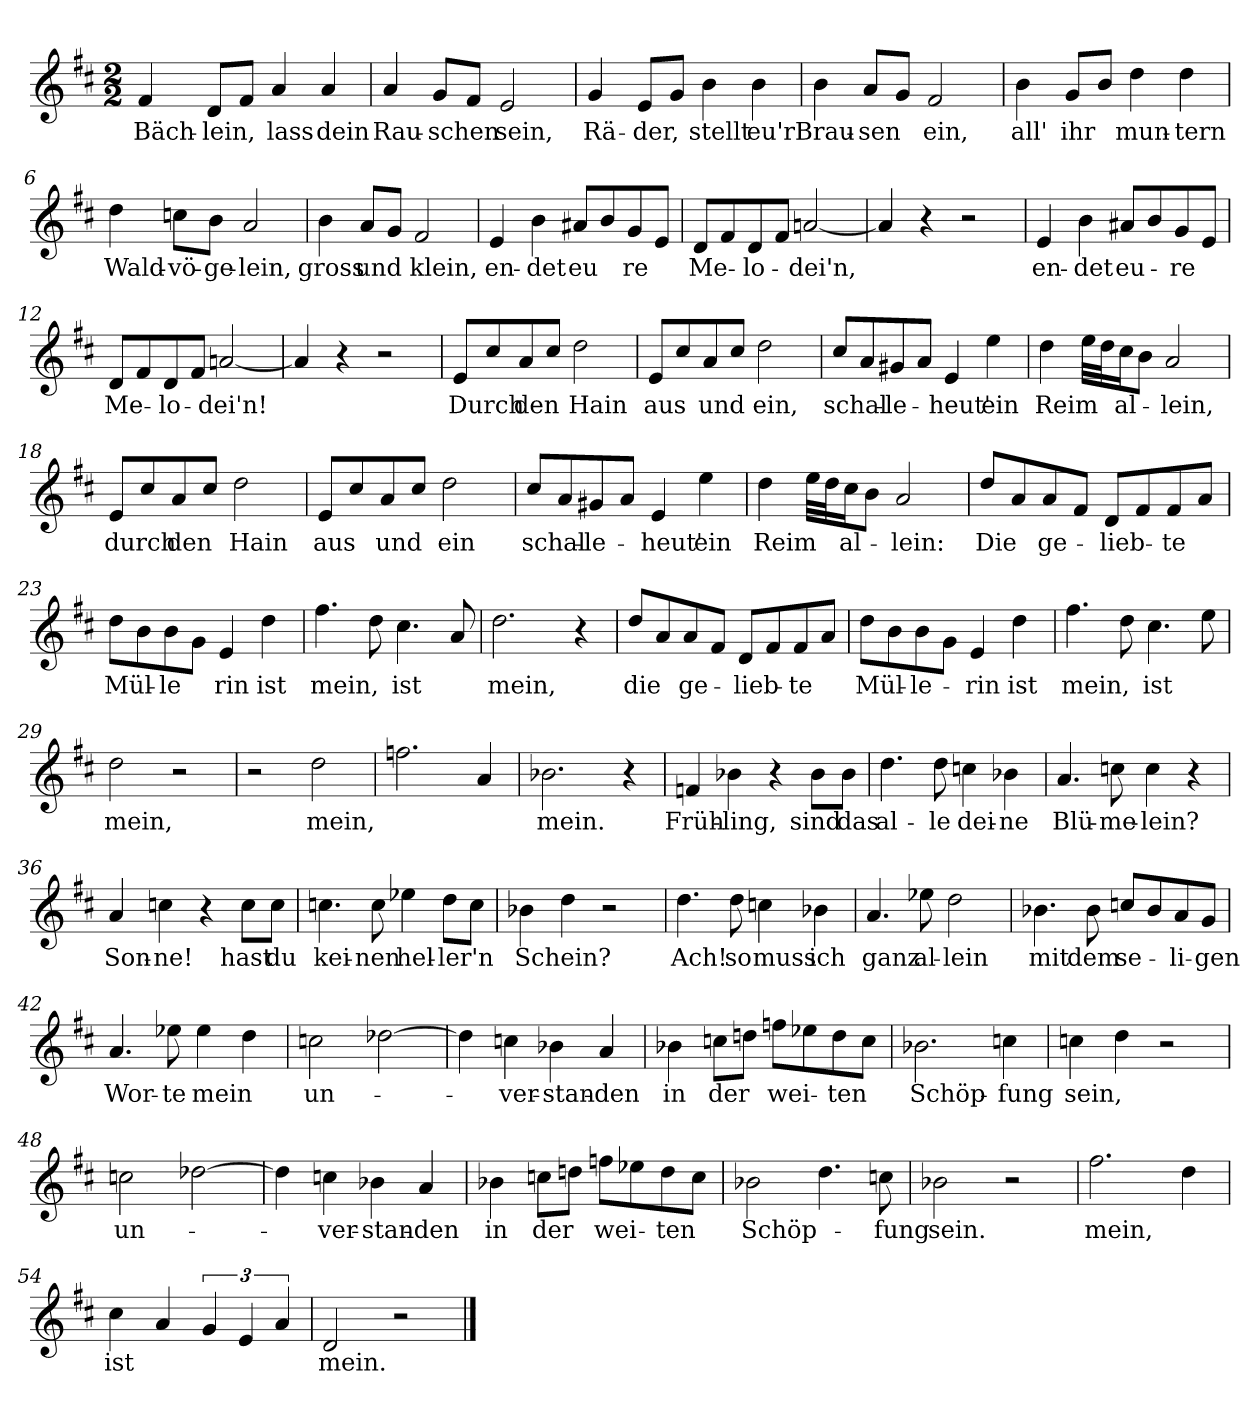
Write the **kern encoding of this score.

**kern	**text
*part1	*part1
*staff1	*staff1
*clefG2	*
*k[f#c#]	*
*M2/2	*
=1	=1
!	!LO:LY:b
4f#/	Bäch-
!	!LO:LY:b
8d/L	-lein,
8f#/J	.
!	!LO:LY:b
4a/	lass
!	!LO:LY:b
4a/	dein
=2	=2
!	!LO:LY:b
4a/	Rau-
!	!LO:LY:b
8g/L	-schen
8f#/J	.
!	!LO:LY:b
2e/	sein,
=3	=3
!	!LO:LY:b
4g/	Rä-
!	!LO:LY:b
8e/L	-der,
8g/J	.
!	!LO:LY:b
4b\	stellt
!	!LO:LY:b
4b\	eu'r
=4	=4
!	!LO:LY:b
4b\	Brau-
!	!LO:LY:b
8a/L	-sen
8g/J	.
!	!LO:LY:b
2f#/	ein,
=5	=5
!	!LO:LY:b
4b\	all'
!	!LO:LY:b
8g/L	ihr
8b/J	.
!	!LO:LY:b
4dd\	mun-
!	!LO:LY:b
4dd\	-tern
=6	=6
!	!LO:LY:b
4dd\	Wald-
!	!LO:LY:b
8ccn\L	-vö-
!	!LO:LY:b
8b\J	-ge-
!	!LO:LY:b
2a/	-lein,
!!LO:LB:g=z
=7	=7
!	!LO:LY:b
4b\	gross
!	!LO:LY:b
8a/L	und
8g/J	.
!	!LO:LY:b
2f#/	klein,
=8	=8
!	!LO:LY:b
4e/	en-
!	!LO:LY:b
4b\	-det
!	!LO:LY:b
8a#X/L	eu
8b/	.
!	!LO:LY:b
8g/	re
8e/J	.
=9	=9
!	!LO:LY:b
8d/L	Me-
8f#/	.
!	!LO:LY:b
8d/	-lo-
8f#/J	.
!	!LO:LY:b
[2an/	dei'n,
=10	=10
4a/]	.
4r	.
2r	.
=11	=11
!	!LO:LY:b
4e/	en-
!	!LO:LY:b
4b\	-det
!	!LO:LY:b
8a#X/L	eu-
8b/	.
!	!LO:LY:b
8g/	-re
8e/J	.
=12	=12
!	!LO:LY:b
8d/L	Me-
8f#/	.
!	!LO:LY:b
8d/	-lo-
8f#/J	.
!	!LO:LY:b
[2an/	-dei'n!
=13	=13
4a/]	.
4r	.
2r	.
=14	=14
!	!LO:LY:b
8e/L	Durch
8cc#/	.
!	!LO:LY:b
8a/	den
8cc#/J	.
!	!LO:LY:b
2dd\	Hain
!!LO:LB:g=z
=15	=15
!	!LO:LY:b
8e/L	aus
8cc#/	.
!	!LO:LY:b
8a/	und
8cc#/J	.
!	!LO:LY:b
2dd\	ein,
=16	=16
!	!LO:LY:b
8cc#/L	schal-
8a/	.
!	!LO:LY:b
8g#X/	-le-
8a/J	.
!	!LO:LY:b
4e/	-heut'
!	!LO:LY:b
4ee\	ein
=17	=17
!	!LO:LY:b
4dd\	Reim
32ee\LLL	.
32dd\J	.
!	!LO:LY:b
16cc#\J	al-
8b\J	.
!	!LO:LY:b
2a/	-lein,
=18	=18
!	!LO:LY:b
8e/L	durch
8cc#/	.
!	!LO:LY:b
8a/	den
8cc#/J	.
!	!LO:LY:b
2dd\	Hain
=19	=19
!	!LO:LY:b
8e/L	aus
8cc#/	.
!	!LO:LY:b
8a/	und
8cc#/J	.
!	!LO:LY:b
2dd\	ein
=20	=20
!	!LO:LY:b
8cc#/L	schal-
8a/	.
!	!LO:LY:b
8g#X/	-le-
8a/J	.
!	!LO:LY:b
4e/	-heut'
!	!LO:LY:b
4ee\	ein
=21	=21
!	!LO:LY:b
4dd\	Reim
32ee\LLL	.
32dd\J	.
!	!LO:LY:b
16cc#\J	al-
8b\J	.
!	!LO:LY:b
2a/	-lein:
!!LO:LB:g=z
=22	=22
!	!LO:LY:b
8dd/L	Die
8a/	.
!	!LO:LY:b
8a/	ge-
8f#/J	.
!	!LO:LY:b
8d/L	lieb-
8f#/	.
!	!LO:LY:b
8f#/	-te
8a/J	.
=23	=23
!	!LO:LY:b
8dd\L	Mül-
8b\	.
!	!LO:LY:b
8b\	-le
8g\J	.
!	!LO:LY:b
4e/	-rin
!	!LO:LY:b
4dd\	ist
=24	=24
!	!LO:LY:b
4.ff#\	mein,
8dd\	.
!	!LO:LY:b
4.cc#\	ist
8a/	.
=25	=25
!	!LO:LY:b
2.dd\	mein,
4r	.
=26	=26
!	!LO:LY:b
8dd/L	die
8a/	.
!	!LO:LY:b
8a/	ge-
8f#/J	.
!	!LO:LY:b
8d/L	-lieb-
8f#/	.
!	!LO:LY:b
8f#/	-te
8a/J	.
=27	=27
!	!LO:LY:b
8dd\L	Mül-
8b\	.
!	!LO:LY:b
8b\	-le-
8g\J	.
!	!LO:LY:b
4e/	-rin
!	!LO:LY:b
4dd\	ist
=28	=28
!	!LO:LY:b
4.ff#\	mein,
8dd\	.
!	!LO:LY:b
4.cc#\	ist
8ee\	.
=29	=29
!	!LO:LY:b
2dd\	mein,
2r	.
!!LO:LB:g=z
=30	=30
2r	.
!	!LO:LY:b
2dd\	mein,
=31	=31
2.ffn\	.
4a/	.
=32	=32
!	!LO:LY:b
2.b-X\	mein.
4r	.
=33	=33
!	!LO:LY:b
4fn/	Früh-
!	!LO:LY:b
4b-X\	-ling,
4r	.
!	!LO:LY:b
8b-\L	sind
!	!LO:LY:b
8b-\J	das
=34	=34
!	!LO:LY:b
4.dd\	al-
!	!LO:LY:b
8dd\	-le
!	!LO:LY:b
4ccn\	dei-
!	!LO:LY:b
4b-X\	-ne
=35	=35
!	!LO:LY:b
4.a/	Blü-
!	!LO:LY:b
8ccn\	-me-
!	!LO:LY:b
4cc\	-lein?
4r	.
=36	=36
!	!LO:LY:b
4a/	Son-
!	!LO:LY:b
4ccn\	-ne!
4r	.
!	!LO:LY:b
8cc\L	hast
!	!LO:LY:b
8cc\J	du
=37	=37
!	!LO:LY:b
4.ccn\	kei-
!	!LO:LY:b
8cc\	-nen
!	!LO:LY:b
4ee-X\	hel-
!	!LO:LY:b
8dd\L	-ler'n
8cc\J	.
=38	=38
!	!LO:LY:b
4b-X\	Schein?
4dd\	.
2r	.
!!LO:LB:g=z
=39	=39
!	!LO:LY:b
4.dd\	Ach!
!	!LO:LY:b
8dd\	so
!	!LO:LY:b
4ccn\	muss
!	!LO:LY:b
4b-X\	ich
=40	=40
!	!LO:LY:b
4.a/	ganz
!	!LO:LY:b
8ee-X\	al-
!	!LO:LY:b
2dd\	-lein
=41	=41
!	!LO:LY:b
4.b-X\	mit
!	!LO:LY:b
8b-\	dem
!	!LO:LY:b
8ccn/L	se-
8b-/	.
!	!LO:LY:b
8a/	-li-
!	!LO:LY:b
8g/J	-gen
=42	=42
!	!LO:LY:b
4.a/	Wor-
!	!LO:LY:b
8ee-X\	-te
!	!LO:LY:b
4ee-\	mein
4dd\	.
=43	=43
!	!LO:LY:b
2ccn\	un-
[2dd-X\	.
=44	=44
4dd-\]	.
!	!LO:LY:b
4ccn\	-ver-
!	!LO:LY:b
4b-X\	-stan-
!	!LO:LY:b
4a/	-den
=45	=45
!	!LO:LY:b
4b-X\	in
!	!LO:LY:b
8ccn\L	der
8ddn\J	.
!	!LO:LY:b
8ffn\L	wei-
8ee-X\	.
!	!LO:LY:b
8dd\	-ten
8cc\J	.
!!LO:LB:g=z
=46	=46
!	!LO:LY:b
2.b-X\	Schöp-
!	!LO:LY:b
4ccn\	-fung
=47	=47
!	!LO:LY:b
4ccn\	sein,
4dd\	.
2r	.
=48	=48
!	!LO:LY:b
2ccn\	un-
[2dd-X\	.
=49	=49
4dd-\]	.
!	!LO:LY:b
4ccn\	-ver-
!	!LO:LY:b
4b-X\	-stan-
!	!LO:LY:b
4a/	-den
=50	=50
!	!LO:LY:b
4b-X\	in
!	!LO:LY:b
8ccn\L	der
8ddn\J	.
!	!LO:LY:b
8ffn\L	wei-
8ee-X\	.
!	!LO:LY:b
8dd\	-ten
8cc\J	.
=51	=51
!	!LO:LY:b
2b-X\	Schöp-
4.dd\	.
!	!LO:LY:b
8ccn\	-fung
=52	=52
!	!LO:LY:b
2b-X\	sein.
2r	.
=53	=53
!	!LO:LY:b
2.ff#\	mein,
4dd\	.
=54	=54
!	!LO:LY:b
4cc#\	ist
4a/	.
6g/	.
6e/	.
6a/	.
!!LO:LB:g=z
=55	=55
!	!LO:LY:b
2d/	mein.
2r	.
==	==
*-	*-
